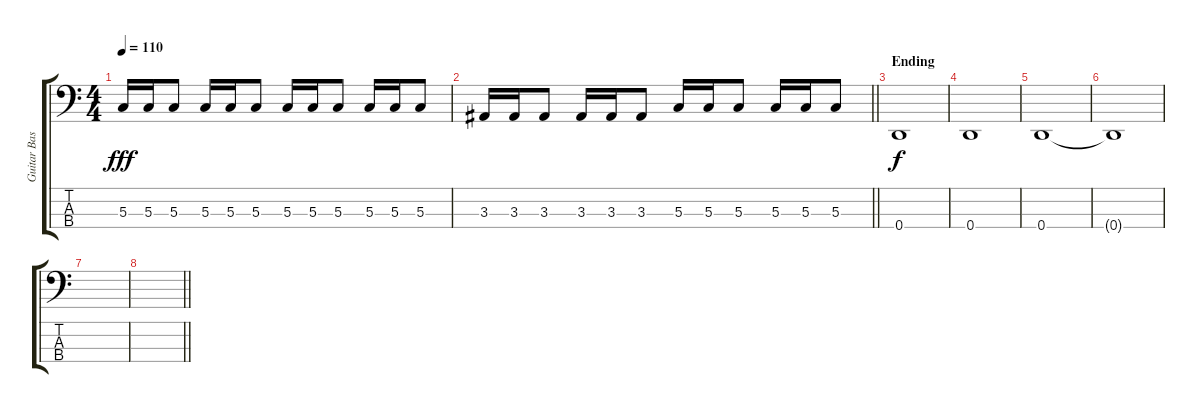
\track ("Guitar Bass" "Guitar Bas") {instrument electricbassfinger}
\staff {score tabs}
\tuning (F2 C2 G1 D1) {hide}
\ts (4 4)
\tempo 110
\clef f4
\ks c
5.3.16{dy fff} 5.3.16 5.3.8 5.3.16 5.3.16 5.3.8 5.3.16 5.3.16 5.3.8 5.3.16 5.3.16 5.3.8 |
\barLineRight lightlight
3.3.16 3.3.16 3.3.8 3.3.16 3.3.16 3.3.8 5.3.16 5.3.16 5.3.8 5.3.16 5.3.16 5.3.8 |
\section ("" "Ending")
0.4.1{dy f} |
0.4.1 |
0.4.1 |
0.4{t}.1 |
|
\barLineRight lightlight
